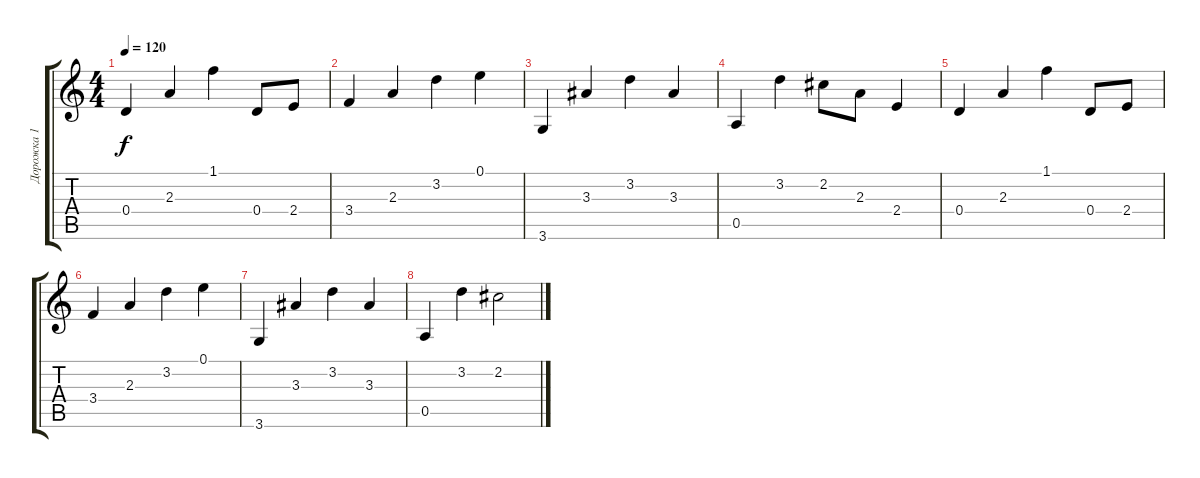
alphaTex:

\track ("Дорожка 1" "Дорожка 1") {instrument acousticguitarsteel}
\staff {score tabs}
\tuning (E4 B3 G3 D3 A2 E2) {hide}
\ts (4 4)
\tempo 120
\clef g2
\ks c
0.4.4{dy f} 2.3.4 1.1.4 0.4.8 2.4.8 |
3.4.4 2.3.4 3.2.4 0.1.4 |
3.6.4 3.3.4 3.2.4 3.3.4 |
0.5.4 3.2.4 2.2.8 2.3.8 2.4.4 |
0.4.4 2.3.4 1.1.4 0.4.8 2.4.8 |
3.4.4 2.3.4 3.2.4 0.1.4 |
3.6.4 3.3.4 3.2.4 3.3.4 |
0.5.4 3.2.4 2.2.2
